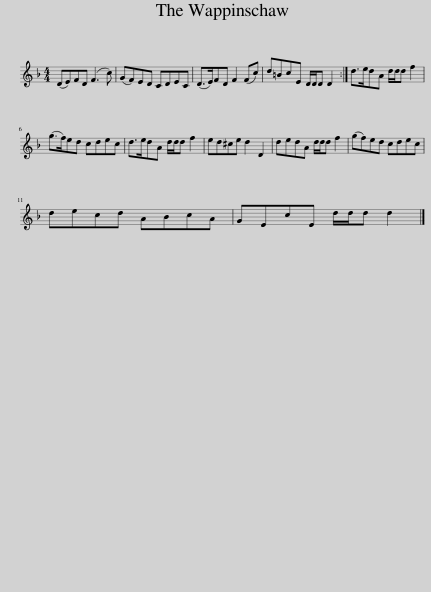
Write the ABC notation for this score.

X:1
L:1/8
M:4/4
I:linebreak $
K:Dmin
V:1 treble
V:1
 (DE)FD (F3 c) | (GF)ED CDEC | (D>E)FD F2 (Fc) | d=BcE D/D/D D2 :| d>edA d/d/d f2 |$ %5
 (g>f)ed cdec | d>edA d/d/d f2 | ed^ce d2 D2 | dedA d/d/d f2 | (gf)ed cdec |$ %10
 decd ABcA | GEcE d/d/d d2 |] %12
